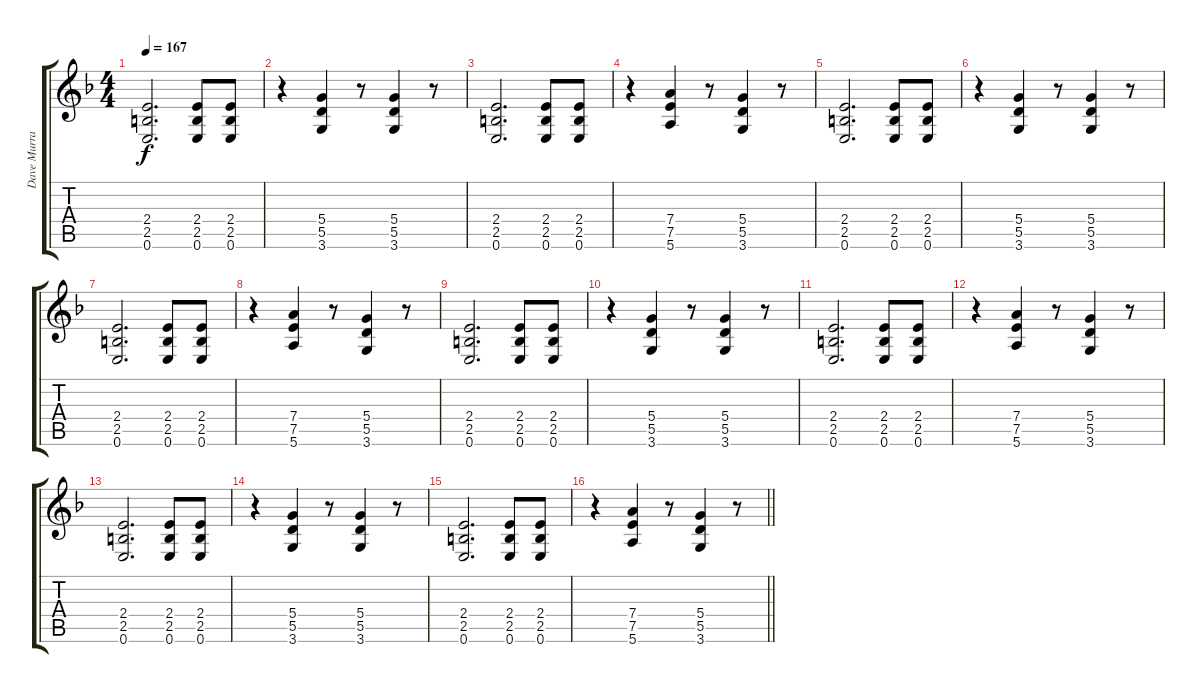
\track ("Dave Murray" "Dave Murra") {instrument acousticguitarsteel}
\staff {score tabs}
\tuning (E4 B3 G3 D3 A2 E2) {hide}
\ts (4 4)
\tempo 167
\clef g2
\ks f
(2.4 2.5 0.6).2{d dy f} (2.4 2.5 0.6).8 (2.4 2.5 0.6).8 |
r.4 (5.4 5.5 3.6).4 r.8 (5.4 5.5 3.6).4 r.8 |
(2.4 2.5 0.6).2{d} (2.4 2.5 0.6).8 (2.4 2.5 0.6).8 |
r.4 (7.4 7.5 5.6).4 r.8 (5.4 5.5 3.6).4 r.8 |
(2.4 2.5 0.6).2{d} (2.4 2.5 0.6).8 (2.4 2.5 0.6).8 |
r.4 (5.4 5.5 3.6).4 r.8 (5.4 5.5 3.6).4 r.8 |
(2.4 2.5 0.6).2{d} (2.4 2.5 0.6).8 (2.4 2.5 0.6).8 |
r.4 (7.4 7.5 5.6).4 r.8 (5.4 5.5 3.6).4 r.8 |
(2.4 2.5 0.6).2{d} (2.4 2.5 0.6).8 (2.4 2.5 0.6).8 |
r.4 (5.4 5.5 3.6).4 r.8 (5.4 5.5 3.6).4 r.8 |
(2.4 2.5 0.6).2{d} (2.4 2.5 0.6).8 (2.4 2.5 0.6).8 |
r.4 (7.4 7.5 5.6).4 r.8 (5.4 5.5 3.6).4 r.8 |
(2.4 2.5 0.6).2{d} (2.4 2.5 0.6).8 (2.4 2.5 0.6).8 |
r.4 (5.4 5.5 3.6).4 r.8 (5.4 5.5 3.6).4 r.8 |
(2.4 2.5 0.6).2{d} (2.4 2.5 0.6).8 (2.4 2.5 0.6).8 |
\barLineRight lightlight
r.4 (7.4 7.5 5.6).4 r.8 (5.4 5.5 3.6).4 r.8
